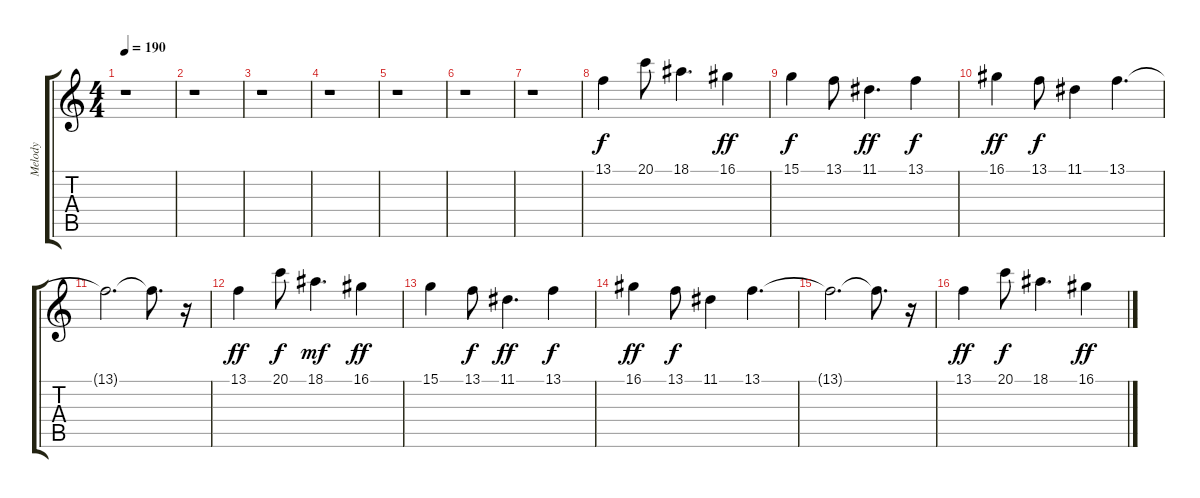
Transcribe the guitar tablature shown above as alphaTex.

\track ("Melody" "Melody") {instrument flute}
\staff {score tabs}
\tuning (E4 B3 G3 D3 A2 E2) {hide}
\ts (4 4)
\tempo 190
\clef g2
\ks c
r.1{dy f} |
r.1 |
r.1 |
r.1 |
r.1 |
r.1 |
r.1 |
13.1.4 20.1.8 18.1.4{d} 16.1.4{dy ff} |
15.1.4{dy f} 13.1.8 11.1.4{d dy ff} 13.1.4{dy f} |
16.1.4{dy ff} 13.1.8{dy f} 11.1.4 13.1.4{d} |
13.1{t}.2{d} 13.1{t}.8{d} r.16 |
13.1.4{dy ff} 20.1.8{dy f} 18.1.4{d dy mf} 16.1.4{dy ff} |
15.1.4 13.1.8{dy f} 11.1.4{d dy ff} 13.1.4{dy f} |
16.1.4{dy ff} 13.1.8{dy f} 11.1.4 13.1.4{d} |
13.1{t}.2{d} 13.1{t}.8{d} r.16 |
13.1.4{dy ff} 20.1.8{dy f} 18.1.4{d} 16.1.4{dy ff}
